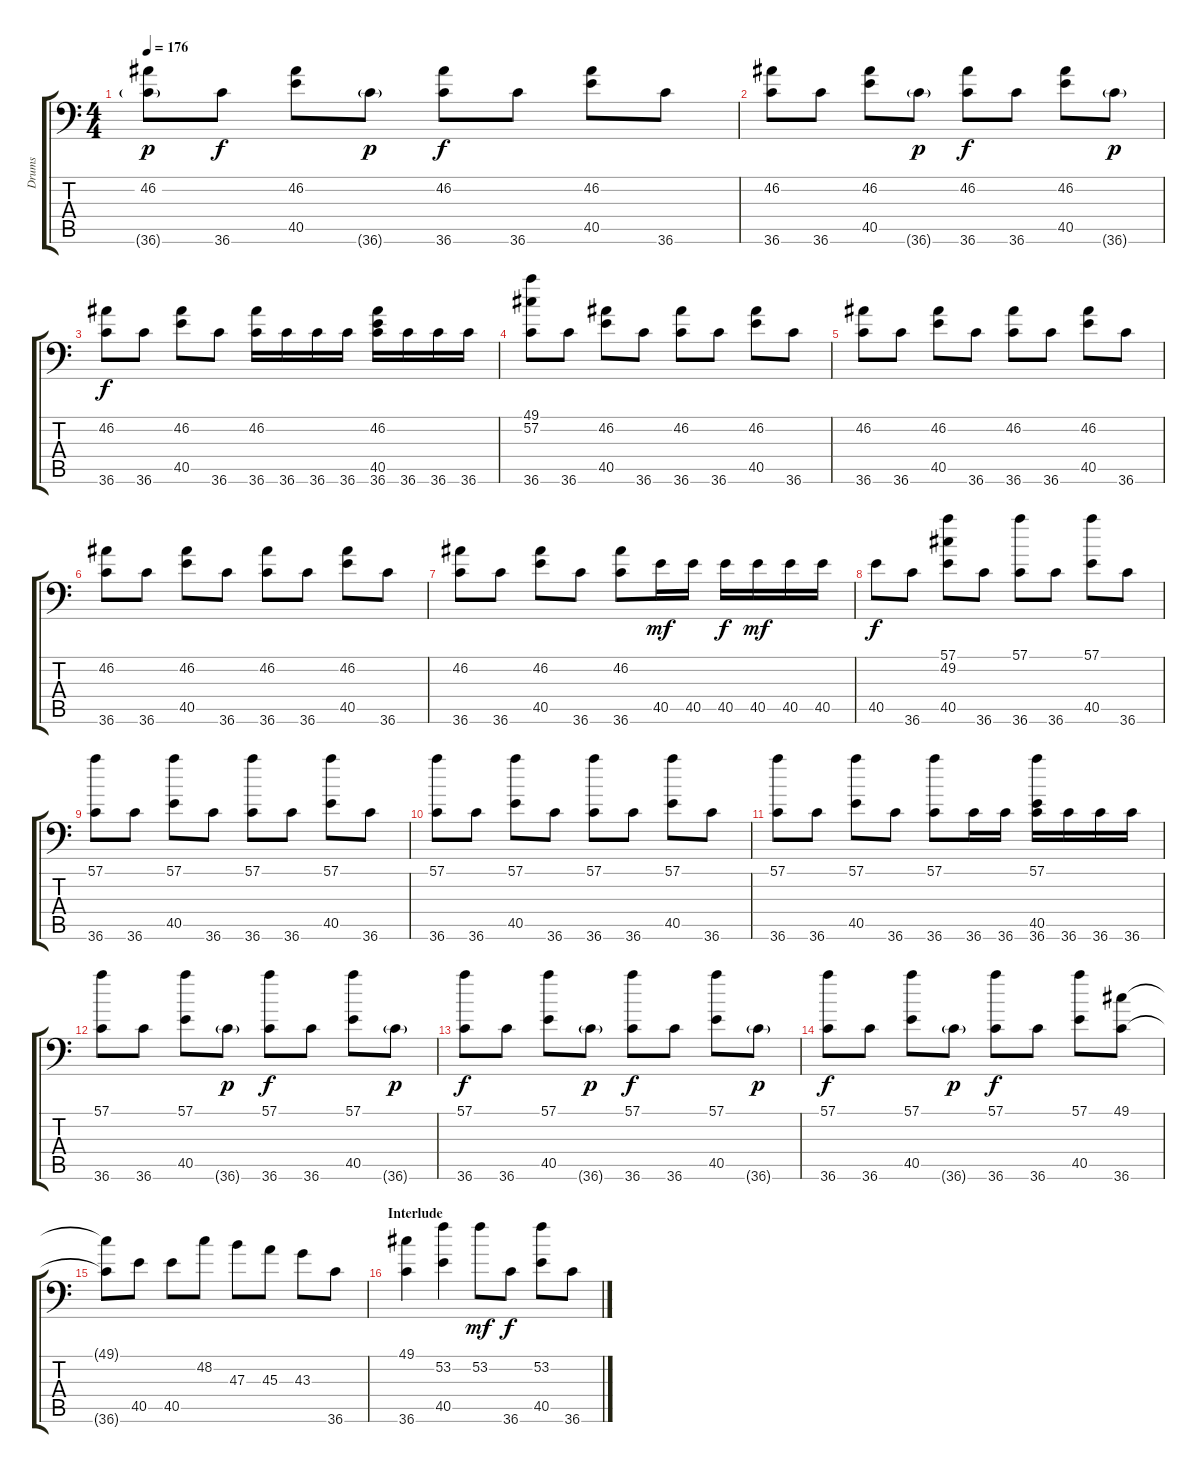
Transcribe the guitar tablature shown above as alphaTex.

\track ("Drums" "Drums") {instrument acousticgrandpiano}
\staff {score tabs}
\tuning (C-1 C-1 C-1 C-1 C-1 C-1) {hide}
\ts (4 4)
\tempo 176
\clef f4
\ks c
(46.2 36.6{g}).8{dy p} 36.6.8{dy f} (46.2 40.5).8 36.6{g}.8{dy p} (46.2 36.6).8{dy f} 36.6.8 (46.2 40.5).8 36.6.8 |
(46.2 36.6).8 36.6.8 (46.2 40.5).8 36.6{g}.8{dy p} (46.2 36.6).8{dy f} 36.6.8 (46.2 40.5).8 36.6{g}.8{dy p} |
(46.2 36.6).8{dy f} 36.6.8 (46.2 40.5).8 36.6.8 (46.2 36.6).16 36.6.16 36.6.16 36.6.16 (46.2 40.5 36.6).16 36.6.16 36.6.16 36.6.16 |
(49.1 57.2 36.6).8 36.6.8 (46.2 40.5).8 36.6.8 (46.2 36.6).8 36.6.8 (46.2 40.5).8 36.6.8 |
(46.2 36.6).8 36.6.8 (46.2 40.5).8 36.6.8 (46.2 36.6).8 36.6.8 (46.2 40.5).8 36.6.8 |
(46.2 36.6).8 36.6.8 (46.2 40.5).8 36.6.8 (46.2 36.6).8 36.6.8 (46.2 40.5).8 36.6.8 |
(46.2 36.6).8 36.6.8 (46.2 40.5).8 36.6.8 (46.2 36.6).8 40.5.16{dy mf} 40.5.16 40.5.16{dy f} 40.5.16{dy mf} 40.5.16 40.5.16 |
40.5.8{dy f} 36.6.8 (57.1 49.2 40.5).8 36.6.8 (57.1 36.6).8 36.6.8 (57.1 40.5).8 36.6.8 |
(57.1 36.6).8 36.6.8 (57.1 40.5).8 36.6.8 (57.1 36.6).8 36.6.8 (57.1 40.5).8 36.6.8 |
(57.1 36.6).8 36.6.8 (57.1 40.5).8 36.6.8 (57.1 36.6).8 36.6.8 (57.1 40.5).8 36.6.8 |
(57.1 36.6).8 36.6.8 (57.1 40.5).8 36.6.8 (57.1 36.6).8 36.6.16 36.6.16 (57.1 40.5 36.6).16 36.6.16 36.6.16 36.6.16 |
(57.1 36.6).8 36.6.8 (57.1 40.5).8 36.6{g}.8{dy p} (57.1 36.6).8{dy f} 36.6.8 (57.1 40.5).8 36.6{g}.8{dy p} |
(57.1 36.6).8{dy f} 36.6.8 (57.1 40.5).8 36.6{g}.8{dy p} (57.1 36.6).8{dy f} 36.6.8 (57.1 40.5).8 36.6{g}.8{dy p} |
(57.1 36.6).8{dy f} 36.6.8 (57.1 40.5).8 36.6{g}.8{dy p} (57.1 36.6).8{dy f} 36.6.8 (57.1 40.5).8 (49.1 36.6).8 |
(49.1{t} 36.6{t}).8 40.5.8 40.5.8 48.2.8 47.3.8 45.3.8 43.3.8 36.6.8 |
\section ("" "Interlude")
(49.1 36.6).4 (53.2 40.5).4 53.2.8{dy mf} 36.6.8{dy f} (53.2 40.5).8 36.6.8
